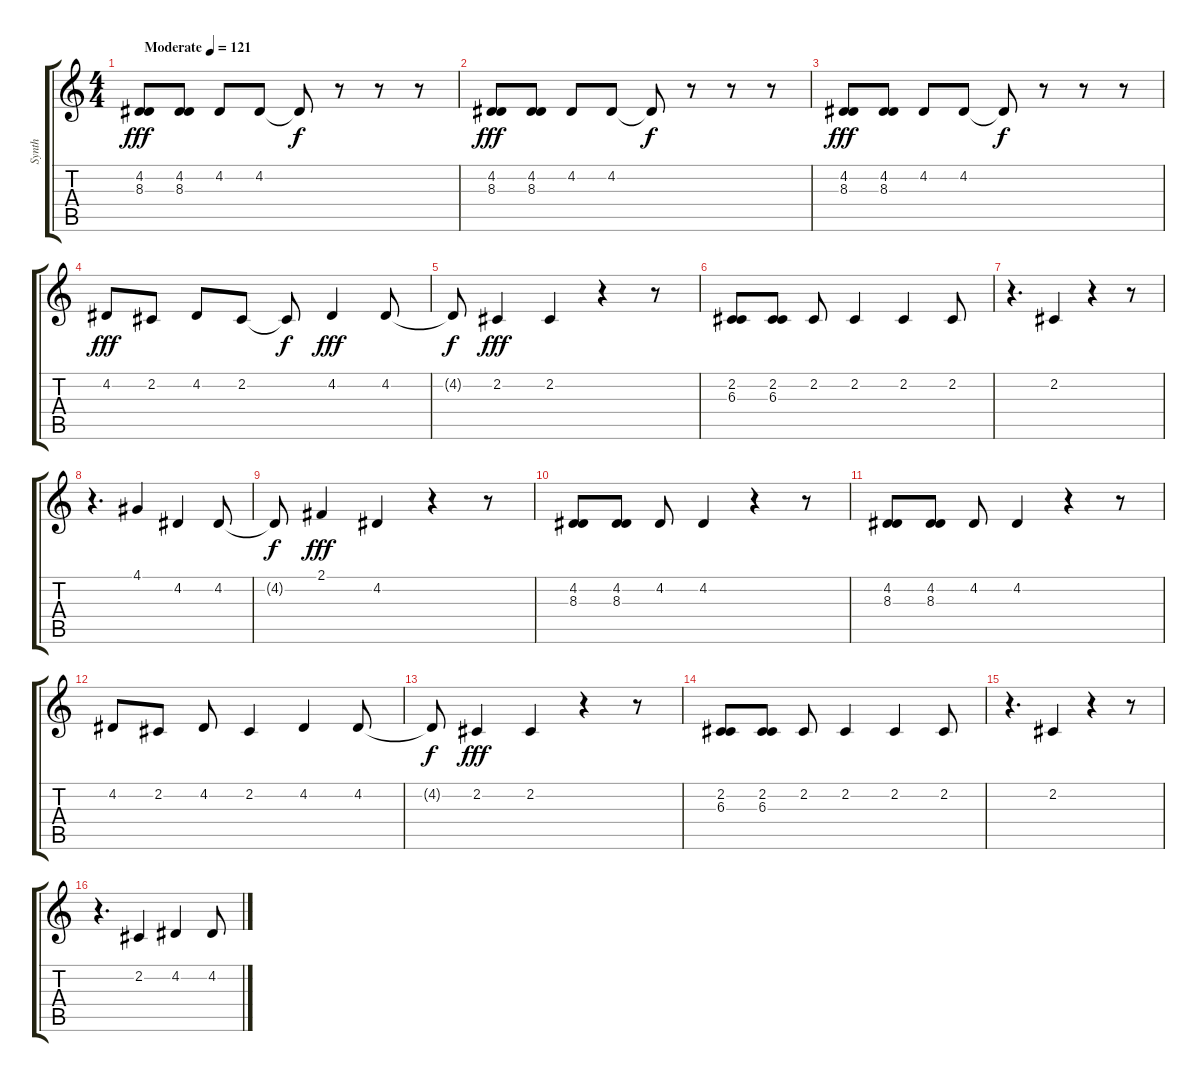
\track ("Synth" "Synth") {instrument lead2sawtooth}
\staff {score tabs}
\tuning (E4 B3 G3 D3 A2 E2) {hide}
\ts (4 4)
\tempo (121 "Moderate")
\clef g2
\ks c
(4.2 8.3).8{dy fff instrument lead2sawtooth} (4.2 8.3).8 4.2.8 4.2.8 4.2{t}.8{dy f} r.8 r.8 r.8 |
(4.2 8.3).8{dy fff} (4.2 8.3).8 4.2.8 4.2.8 4.2{t}.8{dy f} r.8 r.8 r.8 |
(4.2 8.3).8{dy fff} (4.2 8.3).8 4.2.8 4.2.8 4.2{t}.8{dy f} r.8 r.8 r.8 |
4.2.8{dy fff} 2.2.8 4.2.8 2.2.8 2.2{t}.8{dy f} 4.2.4{dy fff} 4.2.8 |
4.2{t}.8{dy f} 2.2.4{dy fff} 2.2.4 r.4 r.8 |
(2.2 6.3).8 (2.2 6.3).8 2.2.8 2.2.4 2.2.4 2.2.8 |
r.4{d} 2.2.4 r.4 r.8 |
r.4{d} 4.1.4 4.2.4 4.2.8 |
4.2{t}.8{dy f} 2.1.4{dy fff} 4.2.4 r.4 r.8 |
(4.2 8.3).8 (4.2 8.3).8 4.2.8 4.2.4 r.4 r.8 |
(4.2 8.3).8 (4.2 8.3).8 4.2.8 4.2.4 r.4 r.8 |
4.2.8 2.2.8 4.2.8 2.2.4 4.2.4 4.2.8 |
4.2{t}.8{dy f} 2.2.4{dy fff} 2.2.4 r.4 r.8 |
(2.2 6.3).8 (2.2 6.3).8 2.2.8 2.2.4 2.2.4 2.2.8 |
r.4{d} 2.2.4 r.4 r.8 |
r.4{d} 2.2.4 4.2.4 4.2.8
